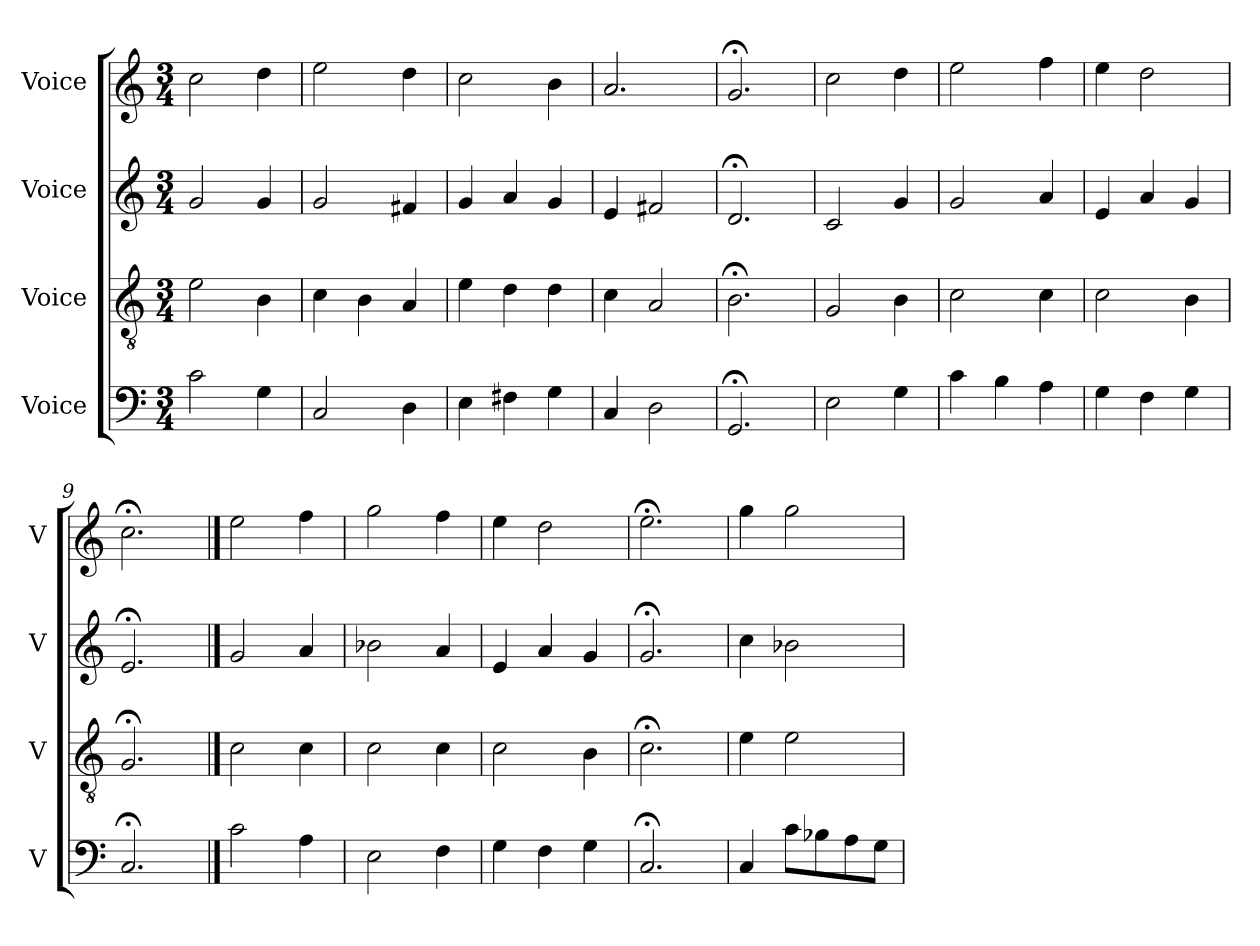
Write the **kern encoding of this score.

**kern	**kern	**kern	**kern
*part4	*part3	*part2	*part1
*staff4	*staff3	*staff2	*staff1
*I"Voice	*I"Voice	*I"Voice	*I"Voice
*I'V	*I'V	*I'V	*I'V
*clefF4	*clefGv2	*clefG2	*clefG2
*k[]	*k[]	*k[]	*k[]
*M3/4	*M3/4	*M3/4	*M3/4
*MM100	*MM100	*MM100	*MM100
=1	=1	=1	=1
2c\	2e\	2g/	2cc\
4G\	4B\	4g/	4dd\
=2	=2	=2	=2
2C/	4c\	2g/	2ee\
.	4B\	.	.
4D\	4A/	4f#X/	4dd\
=3	=3	=3	=3
4E\	4e\	4g/	2cc\
4F#X\	4d\	4a/	.
4G\	4d\	4g/	4b\
=4	=4	=4	=4
4C/	4c\	4e/	2.a/
2D\	2A/	2f#X/	.
=5	=5	=5	=5
2.GG;/	2.B;\	2.d;/	2.g;/
=6	=6	=6	=6
2E\	2G/	2c/	2cc\
4G\	4B\	4g/	4dd\
=7	=7	=7	=7
4c\	2c\	2g/	2ee\
4B\	.	.	.
4A\	4c\	4a/	4ff\
=8	=8	=8	=8
4G\	2c\	4e/	4ee\
4F\	.	4a/	2dd\
4G\	4B\	4g/	.
=9	=9	=9	=9
2.C;/	2.G;/	2.e;/	2.cc;\
==10	==10	==10	==10
2c\	2c\	2g/	2ee\
4A\	4c\	4a/	4ff\
=11	=11	=11	=11
2E\	2c\	2b-X\	2gg\
4F\	4c\	4a/	4ff\
=12	=12	=12	=12
4G\	2c\	4e/	4ee\
4F\	.	4a/	2dd\
4G\	4B\	4g/	.
=13	=13	=13	=13
2.C;/	2.c;\	2.g;/	2.ee;\
!!LO:LB:g=z
=14	=14	=14	=14
4C/	4e\	4cc\	4gg\
8c\L	2e\	2b-X\	2gg\
8B-X\	.	.	.
8A\	.	.	.
8G\J	.	.	.
=	=	=	=
*-	*-	*-	*-
